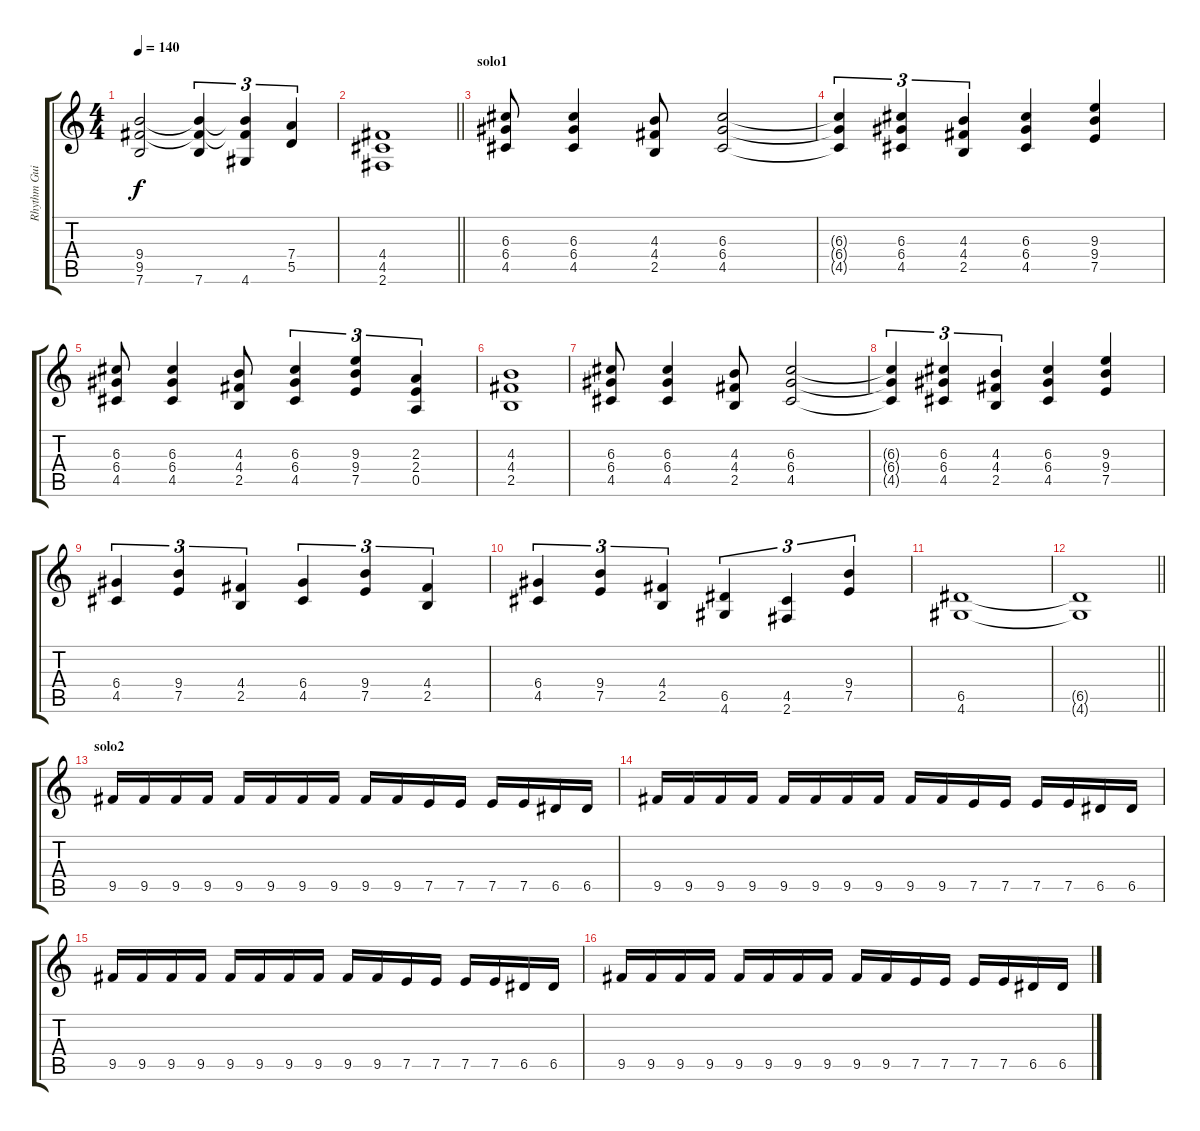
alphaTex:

\track ("Rhythm Guitar" "Rhythm Gui") {instrument distortionguitar}
\staff {score tabs}
\tuning (E4 B3 G3 D3 A2 E2) {hide}
\ts (4 4)
\tempo 140
\clef g2
\ks c
(9.4 9.5 7.6).2{dy f} (9.4{t} 9.5{t} 7.6).4{tu (3 2)} (9.4{t} 9.5{t} 4.6).4{tu (3 2)} (7.4 5.5).4{tu (3 2)} |
\barLineRight lightlight
(4.4 4.5 2.6).1 |
\section ("" "solo1")
(6.3 6.4 4.5).8{volume 14} (6.3 6.4 4.5).4 (4.3 4.4 2.5).8 (6.3 6.4 4.5).2 |
(6.3{t} 6.4{t} 4.5{t}).4{tu (3 2)} (6.3 6.4 4.5).4{tu (3 2)} (4.3 4.4 2.5).4{tu (3 2)} (6.3 6.4 4.5).4 (9.3 9.4 7.5).4 |
(6.3 6.4 4.5).8 (6.3 6.4 4.5).4 (4.3 4.4 2.5).8 (6.3 6.4 4.5).4{tu (3 2)} (9.3 9.4 7.5).4{tu (3 2)} (2.3 2.4 0.5).4{tu (3 2)} |
(4.3 4.4 2.5).1 |
(6.3 6.4 4.5).8 (6.3 6.4 4.5).4 (4.3 4.4 2.5).8 (6.3 6.4 4.5).2 |
(6.3{t} 6.4{t} 4.5{t}).4{tu (3 2)} (6.3 6.4 4.5).4{tu (3 2)} (4.3 4.4 2.5).4{tu (3 2)} (6.3 6.4 4.5).4 (9.3 9.4 7.5).4 |
(6.4 4.5).4{tu (3 2)} (9.4 7.5).4{tu (3 2)} (4.4 2.5).4{tu (3 2)} (6.4 4.5).4{tu (3 2)} (9.4 7.5).4{tu (3 2)} (4.4 2.5).4{tu (3 2)} |
(6.4 4.5).4{tu (3 2)} (9.4 7.5).4{tu (3 2)} (4.4 2.5).4{tu (3 2)} (6.5 4.6).4{tu (3 2)} (4.5 2.6).4{tu (3 2)} (9.4 7.5).4{tu (3 2)} |
(6.5 4.6).1 |
\barLineRight lightlight
(6.5{t} 4.6{t}).1 |
\section ("" "solo2")
9.5.16 9.5.16 9.5.16 9.5.16 9.5.16 9.5.16 9.5.16 9.5.16 9.5.16 9.5.16 7.5.16 7.5.16 7.5.16 7.5.16 6.5.16 6.5.16 |
9.5.16 9.5.16 9.5.16 9.5.16 9.5.16 9.5.16 9.5.16 9.5.16 9.5.16 9.5.16 7.5.16 7.5.16 7.5.16 7.5.16 6.5.16 6.5.16 |
9.5.16 9.5.16 9.5.16 9.5.16 9.5.16 9.5.16 9.5.16 9.5.16 9.5.16 9.5.16 7.5.16 7.5.16 7.5.16 7.5.16 6.5.16 6.5.16 |
9.5.16 9.5.16 9.5.16 9.5.16 9.5.16 9.5.16 9.5.16 9.5.16 9.5.16 9.5.16 7.5.16 7.5.16 7.5.16 7.5.16 6.5.16 6.5.16
